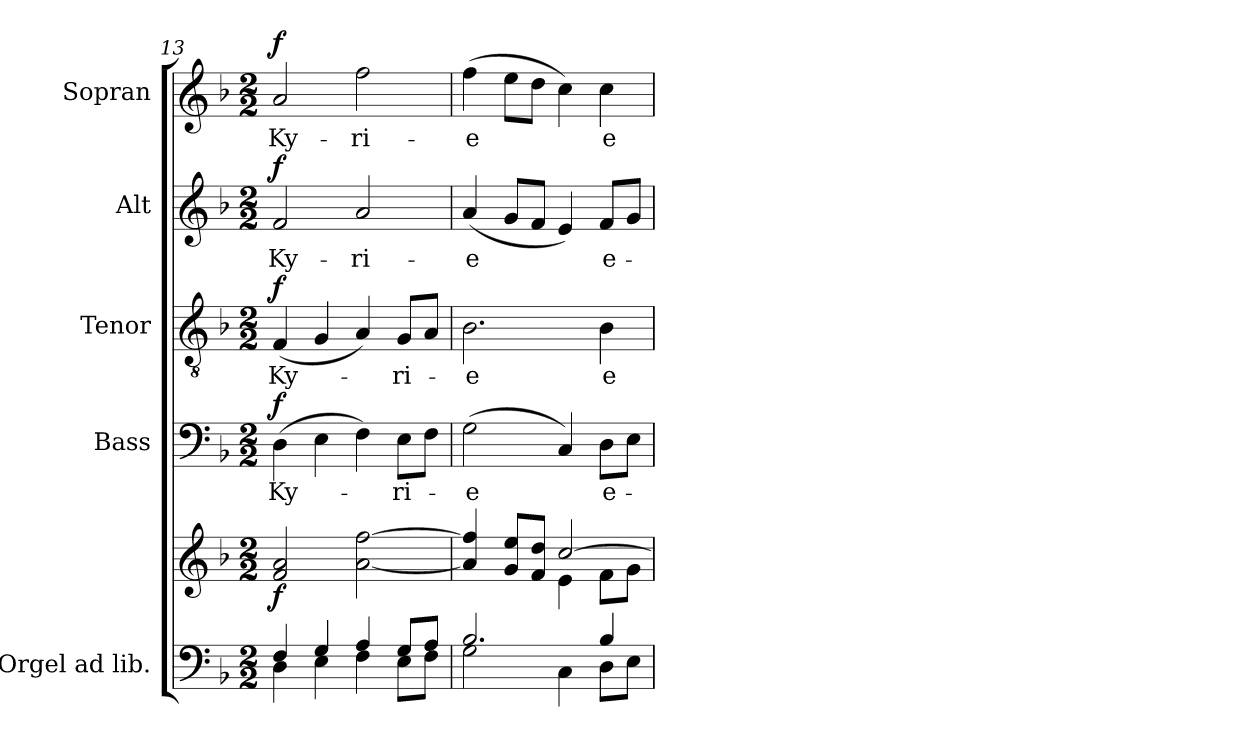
**kern	**kern	**dynam	**kern	**text	**dynam	**kern	**text	**dynam	**kern	**text	**dynam	**kern	**text	**dynam
*part5	*part5	*part5	*part4	*part4	*part4	*part3	*part3	*part3	*part2	*part2	*part2	*part1	*part1	*part1
*staff6	*staff5	*staff5/6	*staff4	*staff4	*staff4	*staff3	*staff3	*staff3	*staff2	*staff2	*staff2	*staff1	*staff1	*staff1
*I"Orgel ad lib.	*	*	*I"Bass	*	*	*I"Tenor	*	*	*I"Alt	*	*	*I"Sopran	*	*
*	*	*	*I'B.	*	*	*I'T.	*	*	*I'A.	*	*	*I'S.	*	*
*clefF4	*clefG2	*	*clefF4	*	*	*clefGv2	*	*	*clefG2	*	*	*clefG2	*	*
*k[b-]	*k[b-]	*	*k[b-]	*	*	*k[b-]	*	*	*k[b-]	*	*	*k[b-]	*	*
*F:	*F:	*	*F:	*	*	*F:	*	*	*F:	*	*	*F:	*	*
*M2/2	*M2/2	*	*M2/2	*	*	*M2/2	*	*	*M2/2	*	*	*M2/2	*	*
=13	=13	=13	=13	=13	=13	=13	=13	=13	=13	=13	=13	=13	=13	=13
*^	*	*	*	*	*	*	*	*	*	*	*	*	*	*
!	!	!	!LO:DY:b	!	!LO:LY:b	!LO:DY:a	!	!LO:LY:b	!LO:DY:a	!	!LO:LY:b	!LO:DY:a	!	!LO:LY:b	!LO:DY:a
4F/	4D\	2f/ 2a/	f	(>4D\	Ky-	f	(<4F/	Ky-	f	2f/	Ky-	f	2a/	Ky-	f
4G/	4E\	.	.	4E\	.	.	4G/	.	.	.	.	.	.	.	.
!	!	!	!	!	!	!	!	!	!	!	!LO:LY:b	!	!	!LO:LY:b	!
4A/	4F\	[2a\ [2ff\	.	4F\)	.	.	4A/)	.	.	2a/	-ri-	.	2ff\	-ri-	.
!	!	!	!	!	!LO:LY:b	!	!	!LO:LY:b	!	!	!	!	!	!	!
8G/L	8E\L	.	.	8E\L	-ri-	.	8G/L	-ri-	.	.	.	.	.	.	.
8A/J	8F\J	.	.	8F\J	.	.	8A/J	.	.	.	.	.	.	.	.
!!LO:PB:g=z
=14	=14	=14	=14	=14	=14	=14	=14	=14	=14	=14	=14	=14	=14	=14	=14
*	*	*^	*	*	*	*	*	*	*	*	*	*	*	*	*
!	!	!	!	!	!	!LO:LY:b	!	!	!LO:LY:b	!	!	!LO:LY:b	!	!	!LO:LY:b	!
2.B-/	2G\	4a/] 4ff/]	2ryy	.	(>2G\	-e	.	2.B-\	-e	.	(<4a/	-e	.	(>4ff\	-e	.
.	.	8g/ 8ee/L	.	.	.	.	.	.	.	.	8g/L	.	.	8ee\L	.	.
.	.	8f/ 8dd/J	.	.	.	.	.	.	.	.	8f/J	.	.	8dd\J	.	.
.	4C\	[>2cc/	4e\	.	4C/)	.	.	.	.	.	4e/)	.	.	4cc\)	.	.
!	!	!	!	!	!	!LO:LY:b	!	!	!LO:LY:b	!	!	!LO:LY:b	!	!	!LO:LY:b	!
4B-/	8D\L	.	8f\L	.	8D\L	e-	.	4B-\	e-	.	8f/L	e-	.	4cc\	e-	.
.	8E\J	.	8g\J	.	8E\J	.	.	.	.	.	8g/J	.	.	.	.	.
*v	*v	*	*	*	*	*	*	*	*	*	*	*	*	*	*	*
*	*v	*v	*	*	*	*	*	*	*	*	*	*	*	*	*
=	=	=	=	=	=	=	=	=	=	=	=	=	=	=
*-	*-	*-	*-	*-	*-	*-	*-	*-	*-	*-	*-	*-	*-	*-
